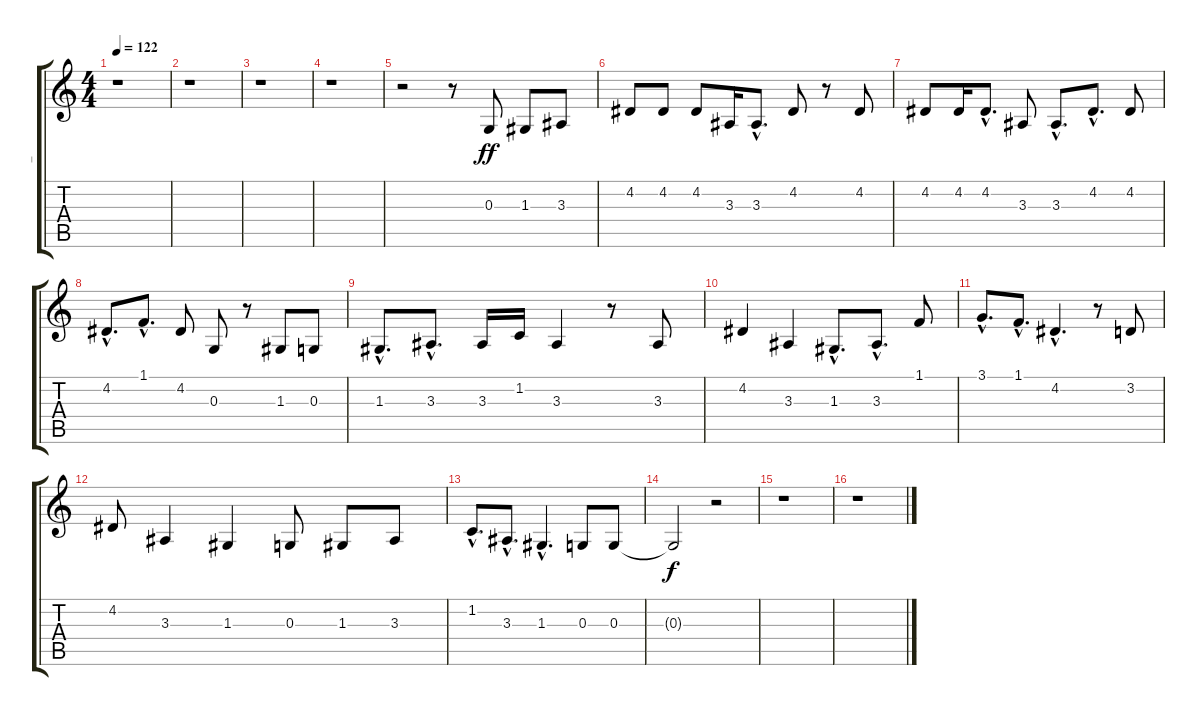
\track ("_" "_") {instrument voiceoohs}
\staff {score tabs}
\tuning (E4 B3 G3 D3 A2 E2) {hide}
\ts (4 4)
\tempo 122
\clef g2
\ks c
r.1{dy ff} |
r.1 |
r.1 |
r.1 |
r.2 r.8 0.3.8 1.3.8 3.3.8 |
4.2.8 4.2.8 4.2.8 3.3.16 3.3{hac}.8{d} 4.2.8 r.8 4.2.8 |
4.2.8 4.2.16 4.2{hac}.8{d} 3.3.8 3.3{hac}.8{d} 4.2{hac}.8{d} 4.2.8 |
4.2{hac}.8{d} 1.1{hac}.8{d} 4.2.8 0.3.8 r.8 1.3.8 0.3.8 |
1.3{hac}.8{d} 3.3{hac}.8{d} 3.3.16 1.2.16 3.3.4 r.8 3.3.8 |
4.2.4 3.3.4 1.3{hac}.8{d} 3.3{hac}.8{d} 1.1.8 |
3.1{hac}.8{d} 1.1{hac}.8{d} 4.2{hac}.4{d} r.8 3.2.8 |
4.2.8 3.3.4 1.3.4 0.3.8 1.3.8 3.3.8 |
1.2{hac}.8{d} 3.3{hac}.8{d} 1.3{hac}.4{d} 0.3.8 0.3.8 |
0.3{t}.2{dy f} r.2 |
r.1 |
r.1
